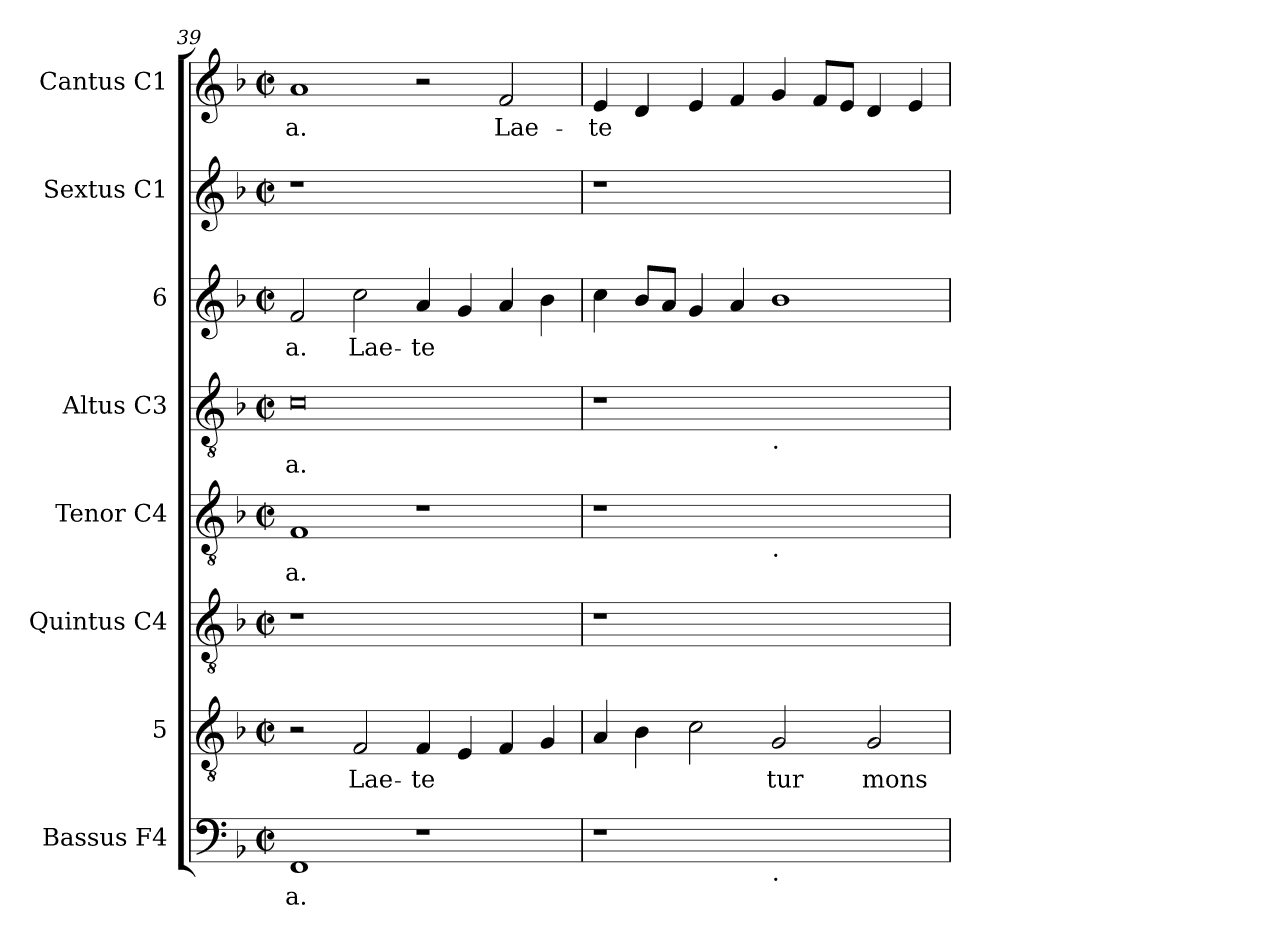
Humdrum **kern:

**kern	**text	**kern	**text	**kern	**kern	**text	**kern	**text	**kern	**text	**kern	**kern	**text
*part8	*part8	*part7	*part7	*part6	*part5	*part5	*part4	*part4	*part3	*part3	*part2	*part1	*part1
*staff8	*staff8	*staff7	*staff7	*staff6	*staff5	*staff5	*staff4	*staff4	*staff3	*staff3	*staff2	*staff1	*staff1
*I"Bassus  F4	*	*I"5	*	*I"Quintus  C4	*I"Tenor  C4	*	*I"Altus  C3	*	*I"6	*	*I"Sextus  C1	*I"Cantus  C1	*
*I'B	*	*	*	*	*I'T	*	*I'A	*	*	*	*	*I'C	*
*clefF4	*	*clefGv2	*	*clefGv2	*clefGv2	*	*clefGv2	*	*clefG2	*	*clefG2	*clefG2	*
*k[b-]	*	*k[b-]	*	*k[b-]	*k[b-]	*	*k[b-]	*	*k[b-]	*	*k[b-]	*k[b-]	*
*F:	*	*F:	*	*F:	*F:	*	*F:	*	*F:	*	*F:	*F:	*
*M2/2	*	*M2/2	*	*M2/2	*M2/2	*	*M2/2	*	*M2/2	*	*M2/2	*M2/2	*
*met(c|)	*	*met(c|)	*	*met(c|)	*met(c|)	*	*met(c|)	*	*met(c|)	*	*met(c|)	*met(c|)	*
=39	=39	=39	=39	=39	=39	=39	=39	=39	=39	=39	=39	=39	=39
!	!LO:LY:b:cj	!	!	!	!	!LO:LY:b:cj	!	!LO:LY:b:cj	!	!LO:LY:b:cj	!	!	!LO:LY:b:cj
1FF	-a.	2r	.	1r	1F	-a.	0c	-a.	2f/	-a.	1r	1a	-a.
!	!	!	!LO:LY:b:cj	!	!	!	!	!	!	!LO:LY:b:cj	!	!	!
.	.	2F/	Lae-	.	.	.	.	.	2cc\	Lae-	.	.	.
!	!	!	!LO:LY:b:cj	!	!	!	!	!	!	!LO:LY:b:cj	!	!	!
1r	.	4F/	-te-	1ryy	1r	.	.	.	4a/	-te-	1ryy	2r	.
!	!	!	!LO:LY:b:cj	!	!	!	!	!	!	!LO:LY:b:cj	!	!	!
.	.	4E/	--	.	.	.	.	.	4g/	--	.	.	.
!	!	!	!LO:LY:b:cj	!	!	!	!	!	!	!LO:LY:b:cj	!	!	!LO:LY:b:cj
.	.	4F/	--	.	.	.	.	.	4a/	--	.	2f/	Lae-
!	!	!	!LO:LY:b:cj	!	!	!	!	!	!	!LO:LY:b:cj	!	!	!
.	.	4G/	--	.	.	.	.	.	4b-\	--	.	.	.
!!LO:PB:g=z
=40	=40	=40	=40	=40	=40	=40	=40	=40	=40	=40	=40	=40	=40
!	!	!	!LO:LY:b:cj	!	!	!	!	!	!	!LO:LY:b:cj	!	!	!LO:LY:b:cj
1r	.	4A/	--	1r	1r	.	1r	.	4cc\	--	1r	4e/	-te-
!	!	!	!LO:LY:b:cj	!	!	!	!	!	!	!LO:LY:b:cj	!	!	!LO:LY:b:cj
.	.	4B-\	--	.	.	.	.	.	8b-/L	--	.	4d/	--
!	!	!	!	!	!	!	!	!	!	!LO:LY:b:cj	!	!	!
.	.	.	.	.	.	.	.	.	8a/J	--	.	.	.
!	!	!	!LO:LY:b:cj	!	!	!	!	!	!	!LO:LY:b:cj	!	!	!LO:LY:b:cj
.	.	2c\	--	.	.	.	.	.	4g/	--	.	4e/	--
!	!	!	!	!	!	!	!	!	!	!LO:LY:b:cj	!	!	!LO:LY:b:cj
.	.	.	.	.	.	.	.	.	4a/	--	.	4f/	--
!	!	!	!	!	!	!	!LO:TX:b:t=.	!	!	!	!	!	!
!	!	!	!	!	!LO:TX:b:t=.	!	!	!	!	!	!	!	!
!LO:TX:b:t=.	!	!	!	!	!	!	!	!	!	!	!	!	!
!	!	!	!LO:LY:b:cj	!	!	!	!	!	!	!LO:LY:b:cj	!	!	!LO:LY:b:cj
1ryy	.	2G/	-tur	1ryy	1ryy	.	1ryy	.	1b-	--	1ryy	4g/	--
!	!	!	!	!	!	!	!	!	!	!	!	!	!LO:LY:b:cj
.	.	.	.	.	.	.	.	.	.	.	.	8f/L	--
!	!	!	!	!	!	!	!	!	!	!	!	!	!LO:LY:b:cj
.	.	.	.	.	.	.	.	.	.	.	.	8e/J	--
!	!	!	!LO:LY:b:cj	!	!	!	!	!	!	!	!	!	!LO:LY:b:cj
.	.	2G/	mons	.	.	.	.	.	.	.	.	4d/	--
!	!	!	!	!	!	!	!	!	!	!	!	!	!LO:LY:b:cj
.	.	.	.	.	.	.	.	.	.	.	.	4e/	--
=	=	=	=	=	=	=	=	=	=	=	=	=	=
*-	*-	*-	*-	*-	*-	*-	*-	*-	*-	*-	*-	*-	*-
